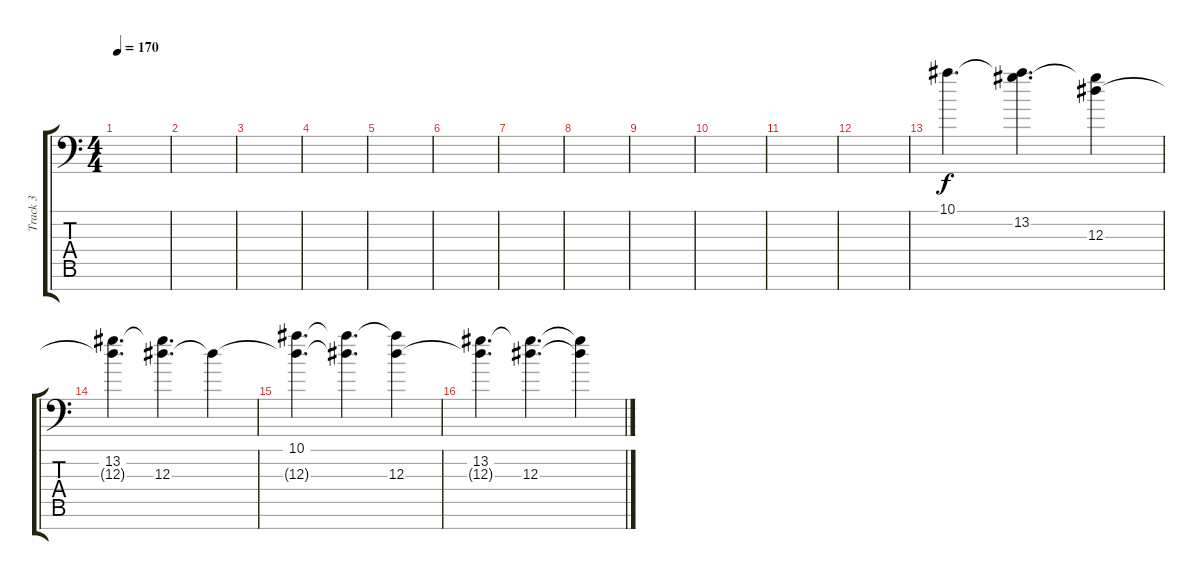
\track ("Track 3" "Track 3") {instrument distortionguitar}
\staff {score tabs}
\tuning (C4 G3 Eb3 Bb2 F2 C2 F1) {hide}
\ts (4 4)
\tempo 170
\clef f4
\ks c
|
|
|
|
|
|
|
|
|
|
|
|
10.1.4{d} (10.1{t} 13.2).4{d} (13.2{t} 12.3).4 |
(13.2 12.3{t}).4{d} (13.2{t} 12.3).4{d} 12.3{t}.4 |
(10.1 12.3{t}).4{d} (10.1{t} 12.3{t}).4{d} (10.1{t} 12.3).4 |
(13.2 12.3{t}).4{d} (13.2{t} 12.3).4{d} (13.2{t} 12.3{t}).4
